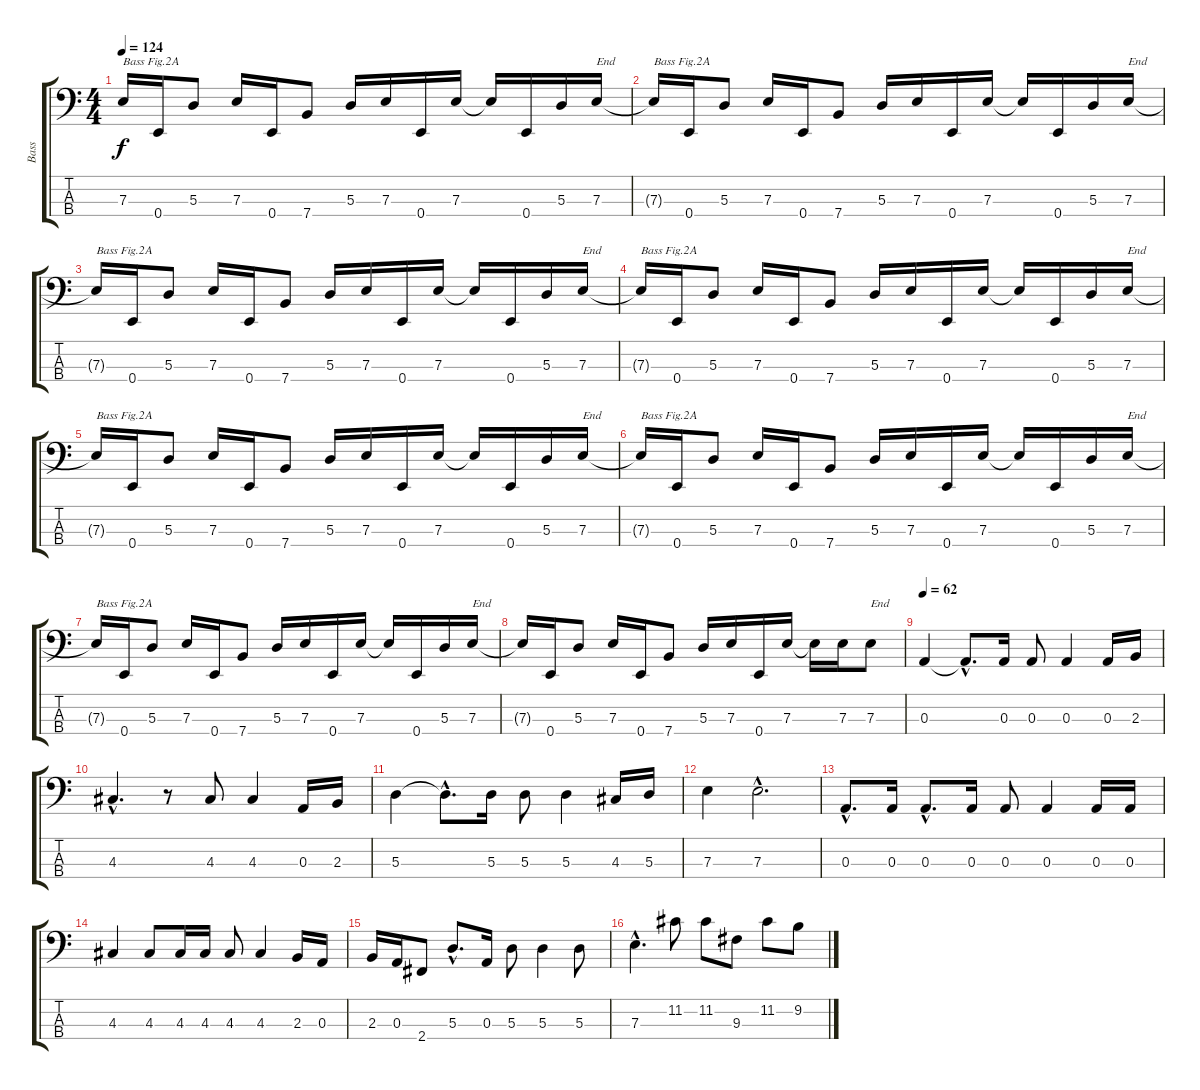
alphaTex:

\track ("Bass" "Bass") {instrument electricbassfinger}
\staff {score tabs}
\tuning (G2 D2 A1 E1) {hide}
\ts (4 4)
\tempo 124
\clef f4
\ks c
7.3{t}.16{txt "Bass Fig.2A" dy f} 0.4.16 5.3.8 7.3.16 0.4.16 7.4.8 5.3.16 7.3.16 0.4.16 7.3.16 7.3{t}.16 0.4.16 5.3.16 7.3.16{txt "End"} |
7.3{t}.16{txt "Bass Fig.2A"} 0.4.16 5.3.8 7.3.16 0.4.16 7.4.8 5.3.16 7.3.16 0.4.16 7.3.16 7.3{t}.16 0.4.16 5.3.16 7.3.16{txt "End"} |
7.3{t}.16{txt "Bass Fig.2A"} 0.4.16 5.3.8 7.3.16 0.4.16 7.4.8 5.3.16 7.3.16 0.4.16 7.3.16 7.3{t}.16 0.4.16 5.3.16 7.3.16{txt "End"} |
7.3{t}.16{txt "Bass Fig.2A"} 0.4.16 5.3.8 7.3.16 0.4.16 7.4.8 5.3.16 7.3.16 0.4.16 7.3.16 7.3{t}.16 0.4.16 5.3.16 7.3.16{txt "End"} |
7.3{t}.16{txt "Bass Fig.2A"} 0.4.16 5.3.8 7.3.16 0.4.16 7.4.8 5.3.16 7.3.16 0.4.16 7.3.16 7.3{t}.16 0.4.16 5.3.16 7.3.16{txt "End"} |
7.3{t}.16{txt "Bass Fig.2A"} 0.4.16 5.3.8 7.3.16 0.4.16 7.4.8 5.3.16 7.3.16 0.4.16 7.3.16 7.3{t}.16 0.4.16 5.3.16 7.3.16{txt "End"} |
7.3{t}.16{txt "Bass Fig.2A"} 0.4.16 5.3.8 7.3.16 0.4.16 7.4.8 5.3.16 7.3.16 0.4.16 7.3.16 7.3{t}.16 0.4.16 5.3.16 7.3.16{txt "End"} |
7.3{t}.16 0.4.16 5.3.8 7.3.16 0.4.16 7.4.8 5.3.16 7.3.16 0.4.16 7.3.16 7.3{t}.16 7.3.16 7.3.8{txt "End"} |
\tempo 62
0.3.4 0.3{hac t}.8{d} 0.3.16 0.3.8 0.3.4 0.3.16 2.3.16 |
4.3{hac}.4{d} r.8 4.3.8 4.3.4 0.3.16 2.3.16 |
5.3.4 5.3{hac t}.8{d} 5.3.16 5.3.8 5.3.4 4.3.16 5.3.16 |
7.3.4 7.3{hac}.2{d} |
0.3{hac}.8{d} 0.3.16 0.3{hac}.8{d} 0.3.16 0.3.8 0.3.4 0.3.16 0.3.16 |
4.3.4 4.3.8 4.3.16 4.3.16 4.3.8 4.3.4 2.3.16 0.3.16 |
2.3.16 0.3.16 2.4.8 5.3{hac}.8{d} 0.3.16 5.3.8 5.3.4 5.3.8 |
7.3{hac}.4{d} 11.2.8 11.2.8 9.3.8 11.2.8 9.2.8
